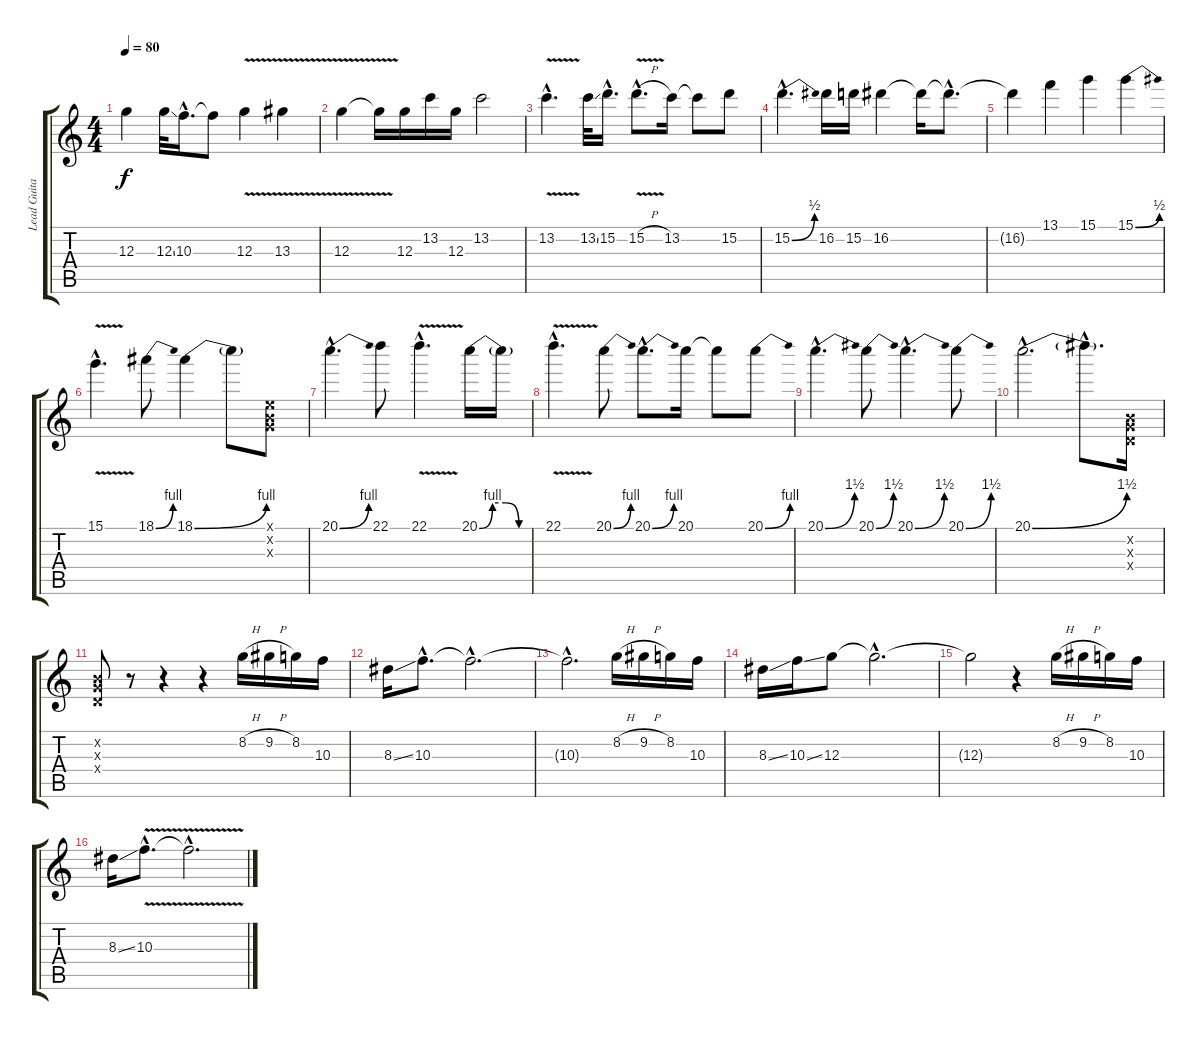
\track ("Lead Guitar" "Lead Guita") {instrument distortionguitar}
\staff {score tabs}
\tuning (E4 B3 G3 D3 A2 E2) {hide}
\ts (4 4)
\tempo 80
\clef g2
\ks c
12.3{t}.4{dy f} 12.3{ss}.32 10.3{hac}.16{d} 10.3{t}.8 12.3{v}.4 13.3{v}.4 |
12.3{v}.4 12.3{t}.16 12.3.16 13.2.16 12.3.16 13.2.2 |
13.2{v hac}.4{d} 13.2{ss}.32 15.2{hac}.16{d} 15.2{v h hac}.8{d} 13.2.16 13.2{t}.8 15.2.8 |
15.2{be (bend 0 0 60 2) hac}.4{d} 16.2.16 15.2.16 16.2.4 16.2{t}.16 16.2{hac t}.8{d} |
16.2{t}.4 13.1.4 15.1.4 15.1{be (bend 0 0 60 2)}.4 |
15.1{v hac}.4{d} 18.1{be (bend 0 0 60 4)}.8 18.1{be (bend 0 0 60 4)}.4 18.1{t}.8 (0.1{x} 0.2{x} 0.3{x}).8 |
20.1{be (bend 0 0 60 4) hac}.4{d} 22.1.8 22.1{v hac}.4{d} 20.1{be (custom 0 0 15 4 30 4 45 0 60 0)}.16 20.1{t}.16 |
22.1{v hac}.4{d} 20.1{be (bend 0 0 60 4)}.8 20.1{be (bend 0 0 60 4) hac}.8{d} 20.1.16 20.1{t}.8 20.1{be (bend 0 0 60 4)}.8 |
20.1{be (bend 0 0 60 6) hac}.4{d} 20.1{be (bend 0 0 60 6)}.8 20.1{be (bend 0 0 60 6) hac}.4{d} 20.1{be (bend 0 0 60 6)}.8 |
20.1{be (bend 0 0 60 6) hac}.2{d} 20.1{hac t}.8{d} (0.2{x} 0.3{x} 0.4{x}).16 |
(0.2{x} 0.3{x} 0.4{x}).8 r.8 r.4 r.4 8.2{h}.16 9.2{h}.16 8.2.16 10.3.16 |
8.3{ss}.16 10.3{hac}.8{d} 10.3{hac t}.2{d} |
10.3{hac t}.2{d} 8.2{h}.16 9.2{h}.16 8.2.16 10.3.16 |
8.3{ss}.16 10.3{ss}.16 12.3.8 12.3{hac t}.2{d} |
12.3{t}.2 r.4 8.2{h}.16 9.2{h}.16 8.2.16 10.3.16 |
8.3{ss}.16 10.3{v hac}.8{d} 10.3{hac t}.2{d}
